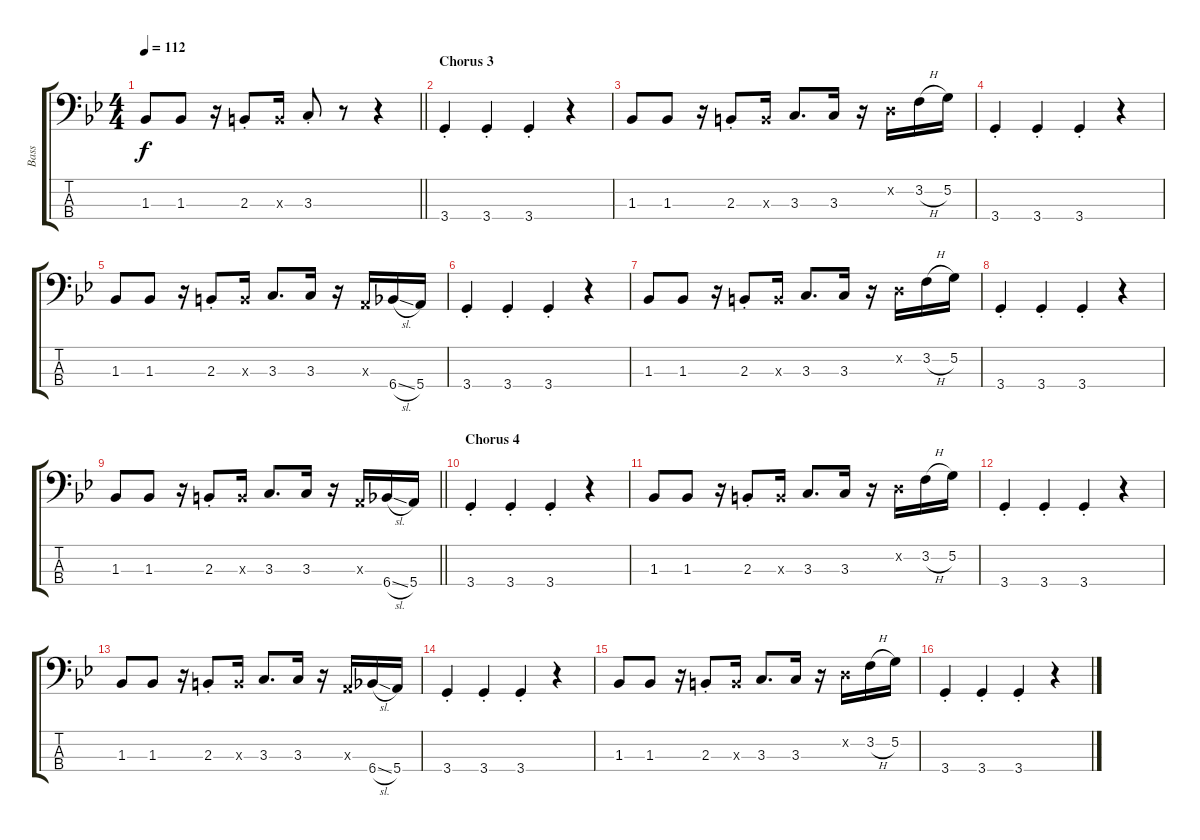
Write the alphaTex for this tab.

\track ("Bass" "Bass") {instrument electricbassfinger}
\staff {score tabs}
\tuning (G2 D2 A1 E1) {hide}
\ts (4 4)
\tempo 112
\clef f4
\barLineRight lightlight
\ks gminor
1.3.8{dy f} 1.3.8 r.16 2.3{st}.8 2.3{x}.16 3.3{st}.8 r.8 r.4 |
\section ("" "Chorus 3")
3.4{st}.4 3.4{st}.4 3.4{st}.4 r.4 |
1.3.8 1.3.8 r.16 2.3{st}.8 2.3{x}.16 3.3.8{d} 3.3.16 r.16 0.2{x}.16 3.2{h}.16 5.2.16 |
3.4{st}.4 3.4{st}.4 3.4{st}.4 r.4 |
1.3.8 1.3.8 r.16 2.3{st}.8 2.3{x}.16 3.3.8{d} 3.3.16 r.16 0.3{x}.16 6.4{sl}.16 5.4.16 |
3.4{st}.4 3.4{st}.4 3.4{st}.4 r.4 |
1.3.8 1.3.8 r.16 2.3{st}.8 2.3{x}.16 3.3.8{d} 3.3.16 r.16 0.2{x}.16 3.2{h}.16 5.2.16 |
3.4{st}.4 3.4{st}.4 3.4{st}.4 r.4 |
\barLineRight lightlight
1.3.8 1.3.8 r.16 2.3{st}.8 2.3{x}.16 3.3.8{d} 3.3.16 r.16 0.3{x}.16 6.4{sl}.16 5.4.16 |
\section ("" "Chorus 4")
3.4{st}.4 3.4{st}.4 3.4{st}.4 r.4 |
1.3.8 1.3.8 r.16 2.3{st}.8 2.3{x}.16 3.3.8{d} 3.3.16 r.16 0.2{x}.16 3.2{h}.16 5.2.16 |
3.4{st}.4 3.4{st}.4 3.4{st}.4 r.4 |
1.3.8 1.3.8 r.16 2.3{st}.8 2.3{x}.16 3.3.8{d} 3.3.16 r.16 0.3{x}.16 6.4{sl}.16 5.4.16 |
3.4{st}.4 3.4{st}.4 3.4{st}.4 r.4 |
1.3.8 1.3.8 r.16 2.3{st}.8 2.3{x}.16 3.3.8{d} 3.3.16 r.16 0.2{x}.16 3.2{h}.16 5.2.16 |
3.4{st}.4 3.4{st}.4 3.4{st}.4 r.4
